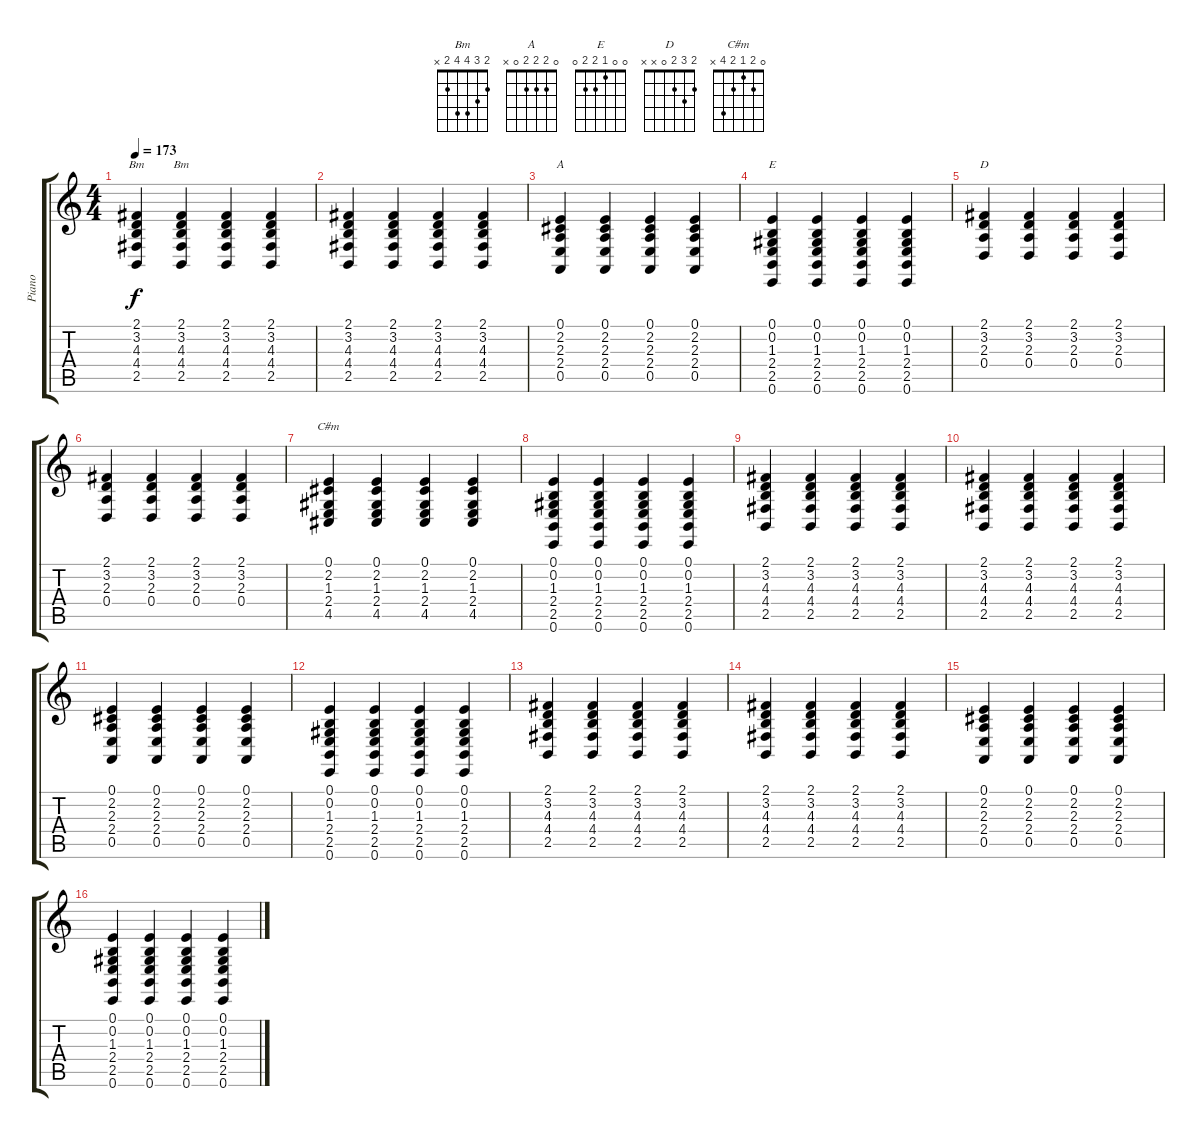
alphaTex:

\track ("Piano" "Piano") {instrument acousticgrandpiano}
\staff {score tabs}
\tuning (E4 B3 G3 D3 A2 E2) {hide}
\chord ("Bm" 2 3 4 0 2 x)
\chord ("Bm" 2 3 4 4 2 x)
\chord ("A" 0 2 2 2 0 x)
\chord ("E" 0 0 1 2 2 0)
\chord ("D" 2 3 2 0 x x)
\chord ("C#m" 0 2 1 2 4 x)
\ts (4 4)
\tempo 173
\clef g2
\ks c
(2.1 3.2 4.3 4.4 2.5).4{ch "Bm" dy f} (2.1 3.2 4.3 4.4 2.5).4{ch "Bm"} (2.1 3.2 4.3 4.4 2.5).4 (2.1 3.2 4.3 4.4 2.5).4 |
(2.1 3.2 4.3 4.4 2.5).4 (2.1 3.2 4.3 4.4 2.5).4 (2.1 3.2 4.3 4.4 2.5).4 (2.1 3.2 4.3 4.4 2.5).4 |
(0.1 2.2 2.3 2.4 0.5).4{ch "A"} (0.1 2.2 2.3 2.4 0.5).4 (0.1 2.2 2.3 2.4 0.5).4 (0.1 2.2 2.3 2.4 0.5).4 |
(0.1 0.2 1.3 2.4 2.5 0.6).4{ch "E"} (0.1 0.2 1.3 2.4 2.5 0.6).4 (0.1 0.2 1.3 2.4 2.5 0.6).4 (0.1 0.2 1.3 2.4 2.5 0.6).4 |
(2.1 3.2 2.3 0.4).4{ch "D"} (2.1 3.2 2.3 0.4).4 (2.1 3.2 2.3 0.4).4 (2.1 3.2 2.3 0.4).4 |
(2.1 3.2 2.3 0.4).4 (2.1 3.2 2.3 0.4).4 (2.1 3.2 2.3 0.4).4 (2.1 3.2 2.3 0.4).4 |
(0.1 2.2 1.3 2.4 4.5).4{ch "C#m"} (0.1 2.2 1.3 2.4 4.5).4 (0.1 2.2 1.3 2.4 4.5).4 (0.1 2.2 1.3 2.4 4.5).4 |
(0.1 0.2 1.3 2.4 2.5 0.6).4 (0.1 0.2 1.3 2.4 2.5 0.6).4 (0.1 0.2 1.3 2.4 2.5 0.6).4 (0.1 0.2 1.3 2.4 2.5 0.6).4 |
(2.1 3.2 4.3 4.4 2.5).4 (2.1 3.2 4.3 4.4 2.5).4 (2.1 3.2 4.3 4.4 2.5).4 (2.1 3.2 4.3 4.4 2.5).4 |
(2.1 3.2 4.3 4.4 2.5).4 (2.1 3.2 4.3 4.4 2.5).4 (2.1 3.2 4.3 4.4 2.5).4 (2.1 3.2 4.3 4.4 2.5).4 |
(0.1 2.2 2.3 2.4 0.5).4 (0.1 2.2 2.3 2.4 0.5).4 (0.1 2.2 2.3 2.4 0.5).4 (0.1 2.2 2.3 2.4 0.5).4 |
(0.1 0.2 1.3 2.4 2.5 0.6).4 (0.1 0.2 1.3 2.4 2.5 0.6).4 (0.1 0.2 1.3 2.4 2.5 0.6).4 (0.1 0.2 1.3 2.4 2.5 0.6).4 |
(2.1 3.2 4.3 4.4 2.5).4 (2.1 3.2 4.3 4.4 2.5).4 (2.1 3.2 4.3 4.4 2.5).4 (2.1 3.2 4.3 4.4 2.5).4 |
(2.1 3.2 4.3 4.4 2.5).4 (2.1 3.2 4.3 4.4 2.5).4 (2.1 3.2 4.3 4.4 2.5).4 (2.1 3.2 4.3 4.4 2.5).4 |
(0.1 2.2 2.3 2.4 0.5).4 (0.1 2.2 2.3 2.4 0.5).4 (0.1 2.2 2.3 2.4 0.5).4 (0.1 2.2 2.3 2.4 0.5).4 |
(0.1 0.2 1.3 2.4 2.5 0.6).4 (0.1 0.2 1.3 2.4 2.5 0.6).4 (0.1 0.2 1.3 2.4 2.5 0.6).4 (0.1 0.2 1.3 2.4 2.5 0.6).4
